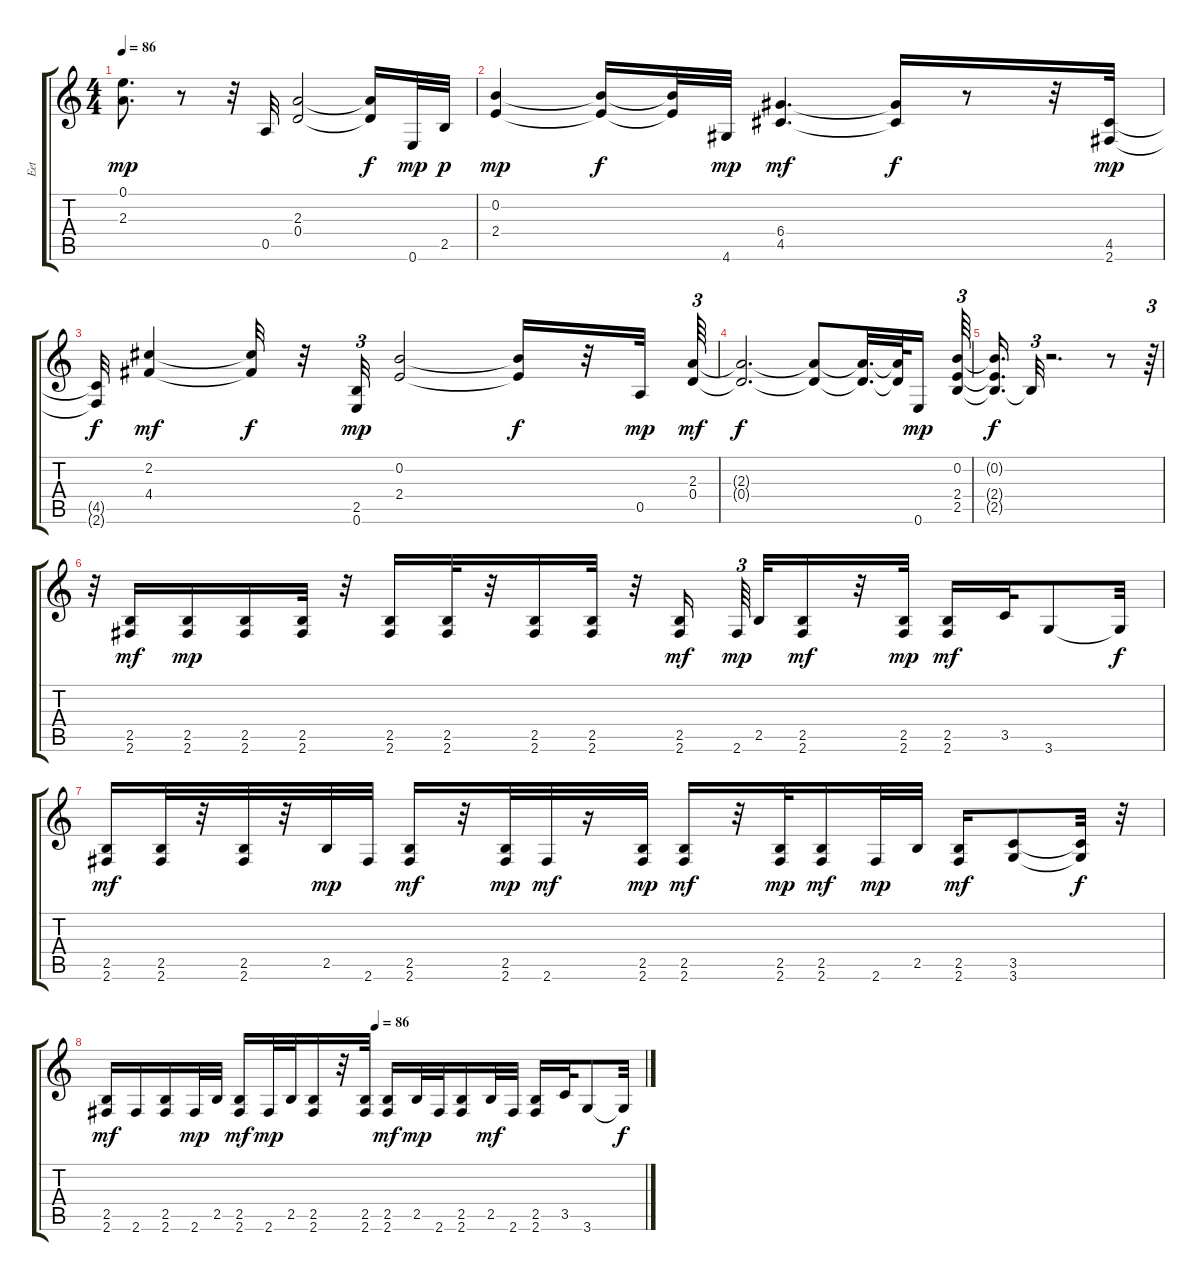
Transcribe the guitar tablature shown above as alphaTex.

\track ("Eet" "Eet") {instrument overdrivenguitar}
\staff {score tabs}
\tuning (E4 B3 G3 D3 A2 E2) {hide}
\ts (4 4)
\tempo 86
\clef g2
\ks c
(0.1 2.3).8{d dy mp} r.8 r.32 0.5.32 (2.3 0.4).2 (2.3{t} 0.4{t}).16{dy f} 0.6.32{dy mp} 2.5.32{dy p} |
(0.2 2.4).4{dy mp} (0.2{t} 2.4{t}).16{dy f} (0.2{t} 2.4{t}).32 4.6.32{dy mp} (6.4 4.5).4{d dy mf} (6.4{t} 4.5{t}).16{dy f} r.8 r.32 (4.5 2.6).32{dy mp} |
(4.5{t} 2.6{t}).32{dy f} (2.2 4.4).4{dy mf} (2.2{t} 4.4{t}).32{dy f} r.32 (2.5 0.6).32{tu (3 2) dy mp} (0.2 2.4).2 (0.2{t} 2.4{t}).16{dy f} r.32 0.5.32{dy mp} (2.3 0.4).64{tu (3 2) dy mf} |
(2.3{t} 0.4{t}).2{d dy f} (2.3{t} 0.4{t}).8 (2.3{t} 0.4{t}).32{d} (2.3{t} 0.4{t}).64 0.6.16{dy mp} (0.2 2.4 2.5).64{tu (3 2)} |
(0.2{t} 2.4{t} 2.5{t}).16{d dy f} 2.5{t}.32{tu (3 2)} r.2{d} r.8 r.64{tu (3 2)} |
r.32{tu (3 2)} (2.5 2.6).16{dy mf} (2.5 2.6).16{dy mp} (2.5 2.6).16 (2.5 2.6).32 r.32 (2.5 2.6).16 (2.5 2.6).32 r.32 (2.5 2.6).16 (2.5 2.6).32 r.32 (2.5 2.6).16{dy mf beam splitsecondary} 2.6.64{tu (3 2) dy mp beam splitsecondary} 2.5.32 (2.5 2.6).16{dy mf} r.32 (2.5 2.6).32{dy mp} (2.5 2.6).16{dy mf} 3.5.32 3.6.8 3.6{t}.32{dy f} |
(2.5 2.6).16{dy mf} (2.5 2.6).32 r.32 (2.5 2.6).32 r.32 2.5.32{dy mp} 2.6.32 (2.5 2.6).16{dy mf} r.32 (2.5 2.6).32{dy mp} 2.6.32{dy mf} r.16 (2.5 2.6).32{dy mp} (2.5 2.6).16{dy mf} r.32 (2.5 2.6).32{dy mp} (2.5 2.6).16{dy mf} 2.6.32{dy mp} 2.5.32 (2.5 2.6).16{dy mf} (3.5 3.6).8 (3.5{t} 3.6{t}).32{dy f} r.32 |
\tempo (86 0.5)
(2.5 2.6).16{dy mf} 2.6.16 (2.5 2.6).16 2.6.32{dy mp} 2.5.32 (2.5 2.6).16{dy mf} 2.6.32{dy mp} 2.5.32 (2.5 2.6).16 r.32 (2.5 2.6).32 (2.5 2.6).16{dy mf} 2.5.32{dy mp} 2.6.32 (2.5 2.6).16 2.5.32{dy mf} 2.6.32 (2.5 2.6).16 3.5.32 3.6.8 3.6{t}.32{dy f}
